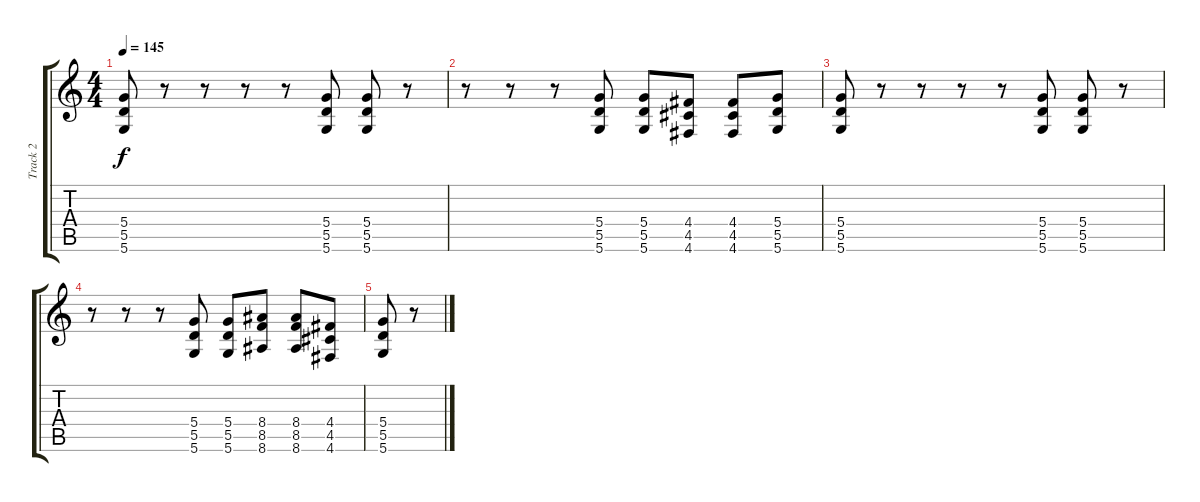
\track ("Track 2" "Track 2") {instrument distortionguitar}
\staff {score tabs}
\tuning (E4 B3 G3 D3 A2 D2) {hide}
\ts (4 4)
\tempo 145
\clef g2
\ks c
(5.4 5.5 5.6).8{dy f} r.8 r.8 r.8 r.8 (5.4 5.5 5.6).8 (5.4 5.5 5.6).8 r.8 |
r.8 r.8 r.8 (5.4 5.5 5.6).8 (5.4 5.5 5.6).8 (4.4 4.5 4.6).8 (4.4 4.5 4.6).8 (5.4 5.5 5.6).8 |
(5.4 5.5 5.6).8 r.8 r.8 r.8 r.8 (5.4 5.5 5.6).8 (5.4 5.5 5.6).8 r.8 |
r.8 r.8 r.8 (5.4 5.5 5.6).8 (5.4 5.5 5.6).8 (8.4 8.5 8.6).8 (8.4 8.5 8.6).8 (4.4 4.5 4.6).8 |
(5.4 5.5 5.6).8 r.8
